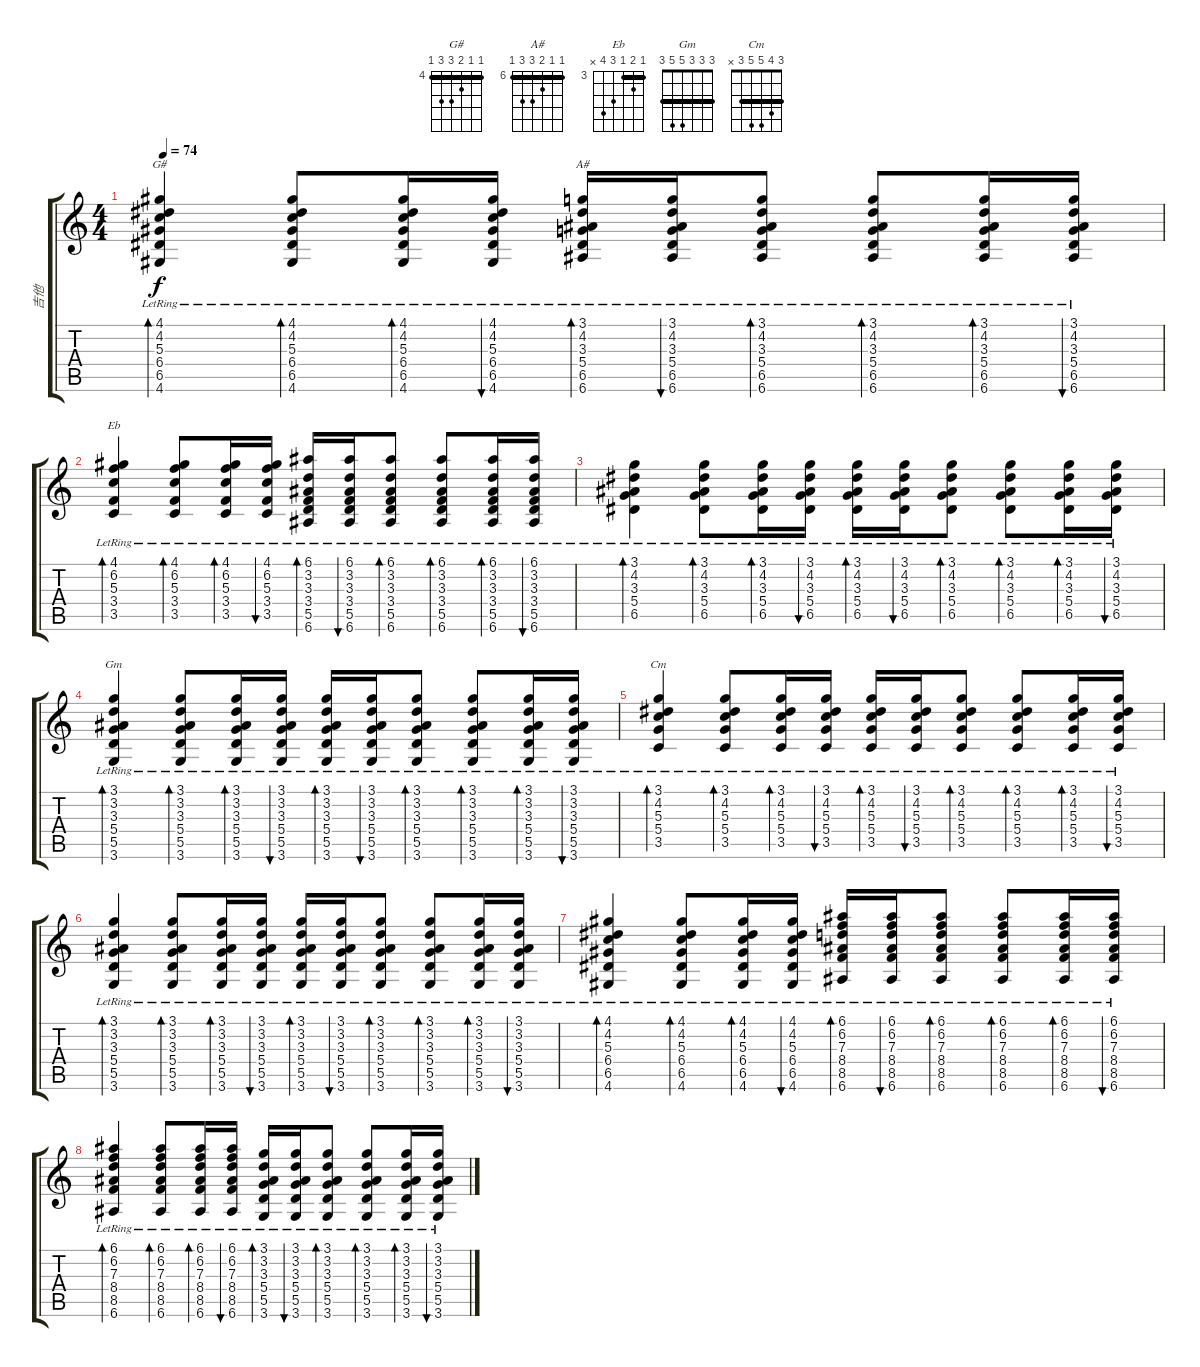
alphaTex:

\track ("吉他" "吉他") {instrument acousticguitarnylon}
\staff {score tabs}
\tuning (E4 B3 G3 D3 A2 E2) {hide}
\chord ("G#" 4 4 5 6 6 4) {firstfret 4 barre 4}
\chord ("A#" 6 6 7 8 8 6) {firstfret 6 barre 6}
\chord ("Eb" 3 4 3 5 6 x) {firstfret 3 barre 3}
\chord ("Gm" 3 3 3 5 5 3) {barre 3}
\chord ("Cm" 3 4 5 5 3 x) {barre 3}
\ts (4 4)
\tempo 74
\clef g2
\ks c
(4.1{lr} 4.2{lr} 5.3{lr} 6.4{lr} 6.5{lr} 4.6{lr}).4{bd 30 ch "G#" dy f} (4.1{lr} 4.2{lr} 5.3{lr} 6.4{lr} 6.5{lr} 4.6{lr}).8{bd 30} (4.1{lr} 4.2{lr} 5.3{lr} 6.4{lr} 6.5{lr} 4.6{lr}).16{bd 30} (4.1{lr} 4.2{lr} 5.3{lr} 6.4{lr} 6.5{lr} 4.6{lr}).16{bu 30} (3.1{lr} 4.2{lr} 3.3{lr} 5.4{lr} 6.5{lr} 6.6{lr}).16{bd 30 ch "A#"} (3.1{lr} 4.2{lr} 3.3{lr} 5.4{lr} 6.5{lr} 6.6{lr}).16{bu 30} (3.1{lr} 4.2{lr} 3.3{lr} 5.4{lr} 6.5{lr} 6.6{lr}).8{bd 30} (3.1{lr} 4.2{lr} 3.3{lr} 5.4{lr} 6.5{lr} 6.6{lr}).8{bd 30} (3.1{lr} 4.2{lr} 3.3{lr} 5.4{lr} 6.5{lr} 6.6{lr}).16{bd 30} (3.1{lr} 4.2{lr} 3.3{lr} 5.4{lr} 6.5{lr} 6.6{lr}).16{bu 30} |
(4.1{lr} 6.2{lr} 5.3{lr} 3.4{lr} 3.5{lr}).4{bd 30 ch "Eb"} (4.1{lr} 6.2{lr} 5.3{lr} 3.4{lr} 3.5{lr}).8{bd 30} (4.1{lr} 6.2{lr} 5.3{lr} 3.4{lr} 3.5{lr}).16{bd 30} (4.1{lr} 6.2{lr} 5.3{lr} 3.4{lr} 3.5{lr}).16{bu 30} (6.1{lr} 3.2{lr} 3.3{lr} 3.4{lr} 5.5{lr} 6.6{lr}).16{bd 30} (6.1{lr} 3.2{lr} 3.3{lr} 3.4{lr} 5.5{lr} 6.6{lr}).16{bu 30} (6.1{lr} 3.2{lr} 3.3{lr} 3.4{lr} 5.5{lr} 6.6{lr}).8{bd 30} (6.1{lr} 3.2{lr} 3.3{lr} 3.4{lr} 5.5{lr} 6.6{lr}).8{bd 30} (6.1{lr} 3.2{lr} 3.3{lr} 3.4{lr} 5.5{lr} 6.6{lr}).16{bd 30} (6.1{lr} 3.2{lr} 3.3{lr} 3.4{lr} 5.5{lr} 6.6{lr}).16{bu 30} |
(3.1{lr} 4.2{lr} 3.3{lr} 5.4{lr} 6.5{lr}).4{bd 30} (3.1{lr} 4.2{lr} 3.3{lr} 5.4{lr} 6.5{lr}).8{bd 30} (3.1{lr} 4.2{lr} 3.3{lr} 5.4{lr} 6.5{lr}).16{bd 30} (3.1{lr} 4.2{lr} 3.3{lr} 5.4{lr} 6.5{lr}).16{bu 30} (3.1{lr} 4.2{lr} 3.3{lr} 5.4{lr} 6.5{lr}).16{bd 30} (3.1{lr} 4.2{lr} 3.3{lr} 5.4{lr} 6.5{lr}).16{bu 30} (3.1{lr} 4.2{lr} 3.3{lr} 5.4{lr} 6.5{lr}).8{bd 30} (3.1{lr} 4.2{lr} 3.3{lr} 5.4{lr} 6.5{lr}).8{bd 30} (3.1{lr} 4.2{lr} 3.3{lr} 5.4{lr} 6.5{lr}).16{bd 30} (3.1{lr} 4.2{lr} 3.3{lr} 5.4{lr} 6.5{lr}).16{bu 30} |
(3.1{lr} 3.2{lr} 3.3{lr} 5.4{lr} 5.5{lr} 3.6{lr}).4{bd 30 ch "Gm"} (3.1{lr} 3.2{lr} 3.3{lr} 5.4{lr} 5.5{lr} 3.6{lr}).8{bd 30} (3.1{lr} 3.2{lr} 3.3{lr} 5.4{lr} 5.5{lr} 3.6{lr}).16{bd 30} (3.1{lr} 3.2{lr} 3.3{lr} 5.4{lr} 5.5{lr} 3.6{lr}).16{bu 30} (3.1{lr} 3.2{lr} 3.3{lr} 5.4{lr} 5.5{lr} 3.6{lr}).16{bd 30} (3.1{lr} 3.2{lr} 3.3{lr} 5.4{lr} 5.5{lr} 3.6{lr}).16{bu 30} (3.1{lr} 3.2{lr} 3.3{lr} 5.4{lr} 5.5{lr} 3.6{lr}).8{bd 30} (3.1{lr} 3.2{lr} 3.3{lr} 5.4{lr} 5.5{lr} 3.6{lr}).8{bd 30} (3.1{lr} 3.2{lr} 3.3{lr} 5.4{lr} 5.5{lr} 3.6{lr}).16{bd 30} (3.1{lr} 3.2{lr} 3.3{lr} 5.4{lr} 5.5{lr} 3.6{lr}).16{bu 30} |
(3.1{lr} 4.2{lr} 5.3{lr} 5.4{lr} 3.5{lr}).4{bd 30 ch "Cm"} (3.1{lr} 4.2{lr} 5.3{lr} 5.4{lr} 3.5{lr}).8{bd 30} (3.1{lr} 4.2{lr} 5.3{lr} 5.4{lr} 3.5{lr}).16{bd 30} (3.1{lr} 4.2{lr} 5.3{lr} 5.4{lr} 3.5{lr}).16{bu 30} (3.1{lr} 4.2{lr} 5.3{lr} 5.4{lr} 3.5{lr}).16{bd 30} (3.1{lr} 4.2{lr} 5.3{lr} 5.4{lr} 3.5{lr}).16{bu 30} (3.1{lr} 4.2{lr} 5.3{lr} 5.4{lr} 3.5{lr}).8{bd 30} (3.1{lr} 4.2{lr} 5.3{lr} 5.4{lr} 3.5{lr}).8{bd 30} (3.1{lr} 4.2{lr} 5.3{lr} 5.4{lr} 3.5{lr}).16{bd 30} (3.1{lr} 4.2{lr} 5.3{lr} 5.4{lr} 3.5{lr}).16{bu 30} |
(3.1{lr} 3.2{lr} 3.3{lr} 5.4{lr} 5.5{lr} 3.6{lr}).4{bd 30} (3.1{lr} 3.2{lr} 3.3{lr} 5.4{lr} 5.5{lr} 3.6{lr}).8{bd 30} (3.1{lr} 3.2{lr} 3.3{lr} 5.4{lr} 5.5{lr} 3.6{lr}).16{bd 30} (3.1{lr} 3.2{lr} 3.3{lr} 5.4{lr} 5.5{lr} 3.6{lr}).16{bu 30} (3.1{lr} 3.2{lr} 3.3{lr} 5.4{lr} 5.5{lr} 3.6{lr}).16{bd 30} (3.1{lr} 3.2{lr} 3.3{lr} 5.4{lr} 5.5{lr} 3.6{lr}).16{bu 30} (3.1{lr} 3.2{lr} 3.3{lr} 5.4{lr} 5.5{lr} 3.6{lr}).8{bd 30} (3.1{lr} 3.2{lr} 3.3{lr} 5.4{lr} 5.5{lr} 3.6{lr}).8{bd 30} (3.1{lr} 3.2{lr} 3.3{lr} 5.4{lr} 5.5{lr} 3.6{lr}).16{bd 30} (3.1{lr} 3.2{lr} 3.3{lr} 5.4{lr} 5.5{lr} 3.6{lr}).16{bu 30} |
(4.1{lr} 4.2{lr} 5.3{lr} 6.4{lr} 6.5{lr} 4.6{lr}).4{bd 30} (4.1{lr} 4.2{lr} 5.3{lr} 6.4{lr} 6.5{lr} 4.6{lr}).8{bd 30} (4.1{lr} 4.2{lr} 5.3{lr} 6.4{lr} 6.5{lr} 4.6{lr}).16{bd 30} (4.1{lr} 4.2{lr} 5.3{lr} 6.4{lr} 6.5{lr} 4.6{lr}).16{bu 30} (6.1{lr} 6.2{lr} 7.3{lr} 8.4{lr} 8.5{lr} 6.6{lr}).16{bd 30} (6.1{lr} 6.2{lr} 7.3{lr} 8.4{lr} 8.5{lr} 6.6{lr}).16{bu 30} (6.1{lr} 6.2{lr} 7.3{lr} 8.4{lr} 8.5{lr} 6.6{lr}).8{bd 30} (6.1{lr} 6.2{lr} 7.3{lr} 8.4{lr} 8.5{lr} 6.6{lr}).8{bd 30} (6.1{lr} 6.2{lr} 7.3{lr} 8.4{lr} 8.5{lr} 6.6{lr}).16{bd 30} (6.1{lr} 6.2{lr} 7.3{lr} 8.4{lr} 8.5{lr} 6.6{lr}).16{bu 30} |
(6.1{lr} 6.2{lr} 7.3{lr} 8.4{lr} 8.5{lr} 6.6{lr}).4{bd 30} (6.1{lr} 6.2{lr} 7.3{lr} 8.4{lr} 8.5{lr} 6.6{lr}).8{bd 30} (6.1{lr} 6.2{lr} 7.3{lr} 8.4{lr} 8.5{lr} 6.6{lr}).16{bd 30} (6.1{lr} 6.2{lr} 7.3{lr} 8.4{lr} 8.5{lr} 6.6{lr}).16{bu 30} (3.1{lr} 3.2{lr} 3.3{lr} 5.4{lr} 5.5{lr} 3.6{lr}).16{bd 30} (3.1{lr} 3.2{lr} 3.3{lr} 5.4{lr} 5.5{lr} 3.6{lr}).16{bu 30} (3.1{lr} 3.2{lr} 3.3{lr} 5.4{lr} 5.5{lr} 3.6{lr}).8{bd 30} (3.1{lr} 3.2{lr} 3.3{lr} 5.4{lr} 5.5{lr} 3.6{lr}).8{bd 30} (3.1{lr} 3.2{lr} 3.3{lr} 5.4{lr} 5.5{lr} 3.6{lr}).16{bd 30} (3.1{lr} 3.2{lr} 3.3{lr} 5.4{lr} 5.5{lr} 3.6{lr}).16{bu 30}
